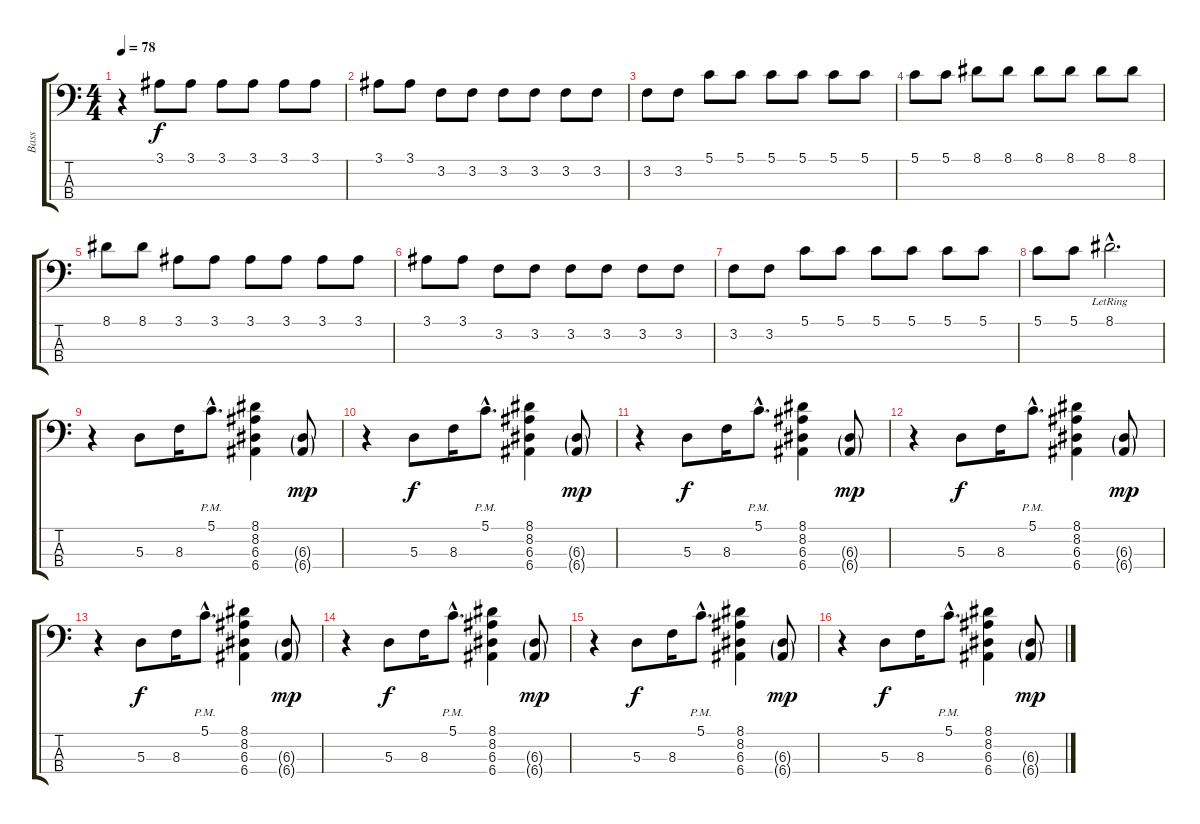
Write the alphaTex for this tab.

\track ("Bass" "Bass") {instrument electricbassfinger}
\staff {score tabs}
\tuning (G2 D2 A1 E1) {hide}
\ts (4 4)
\tempo 78
\clef f4
\ks c
r.4{dy mp} 3.1.8{dy f} 3.1.8 3.1.8 3.1.8 3.1.8 3.1.8 |
3.1.8 3.1.8 3.2.8 3.2.8 3.2.8 3.2.8 3.2.8 3.2.8 |
3.2.8 3.2.8 5.1.8 5.1.8 5.1.8 5.1.8 5.1.8 5.1.8 |
5.1.8 5.1.8 8.1.8 8.1.8 8.1.8 8.1.8 8.1.8 8.1.8 |
8.1.8 8.1.8 3.1.8 3.1.8 3.1.8 3.1.8 3.1.8 3.1.8 |
3.1.8 3.1.8 3.2.8 3.2.8 3.2.8 3.2.8 3.2.8 3.2.8 |
3.2.8 3.2.8 5.1.8 5.1.8 5.1.8 5.1.8 5.1.8 5.1.8 |
5.1.8 5.1.8 8.1{hac lr}.2{d} |
r.4 5.3.8 8.3.16 5.1{hac pm}.8{d} (8.1 8.2 6.3 6.4).4 (6.3{g} 6.4{g}).8{dy mp} |
r.4 5.3.8{dy f} 8.3.16 5.1{hac pm}.8{d} (8.1 8.2 6.3 6.4).4 (6.3{g} 6.4{g}).8{dy mp} |
r.4 5.3.8{dy f} 8.3.16 5.1{hac pm}.8{d} (8.1 8.2 6.3 6.4).4 (6.3{g} 6.4{g}).8{dy mp} |
r.4 5.3.8{dy f} 8.3.16 5.1{hac pm}.8{d} (8.1 8.2 6.3 6.4).4 (6.3{g} 6.4{g}).8{dy mp} |
r.4 5.3.8{dy f} 8.3.16 5.1{hac pm}.8{d} (8.1 8.2 6.3 6.4).4 (6.3{g} 6.4{g}).8{dy mp} |
r.4 5.3.8{dy f} 8.3.16 5.1{hac pm}.8{d} (8.1 8.2 6.3 6.4).4 (6.3{g} 6.4{g}).8{dy mp} |
r.4 5.3.8{dy f} 8.3.16 5.1{hac pm}.8{d} (8.1 8.2 6.3 6.4).4 (6.3{g} 6.4{g}).8{dy mp} |
r.4 5.3.8{dy f} 8.3.16 5.1{hac pm}.8{d} (8.1 8.2 6.3 6.4).4 (6.3{g} 6.4{g}).8{dy mp}
